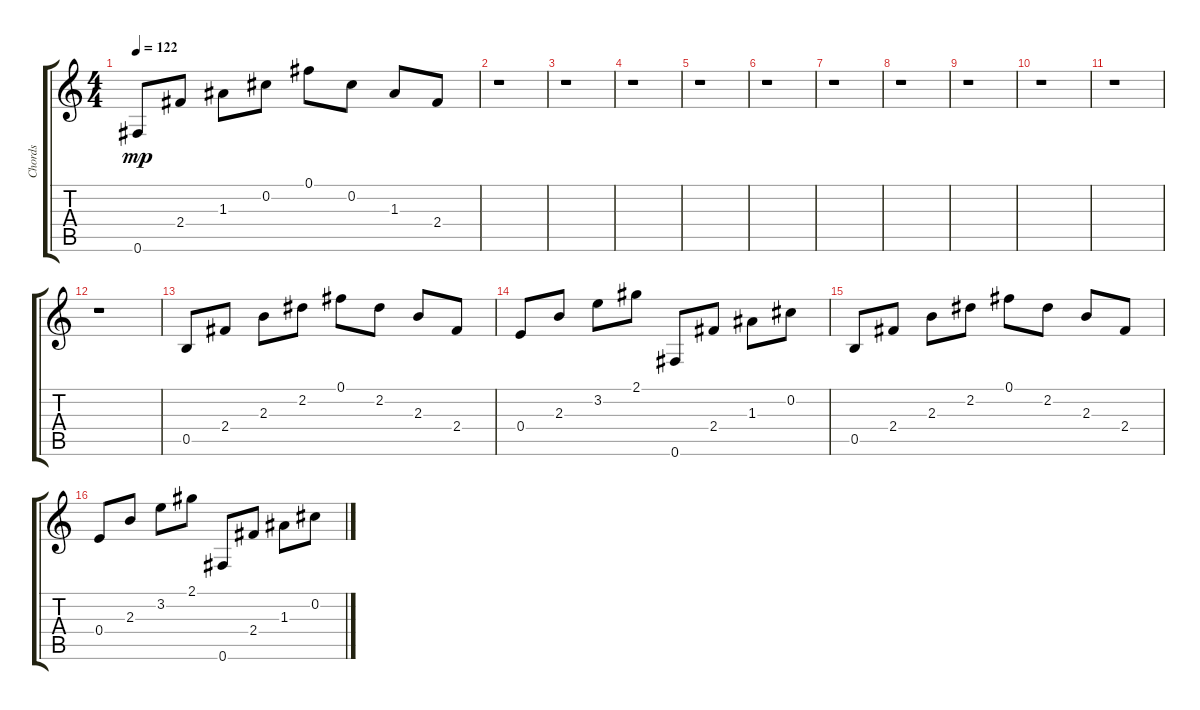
\track ("Chords" "Chords") {instrument acousticguitarsteel}
\staff {score tabs}
\tuning (Gb4 Db4 A3 E3 B2 Gb2) {hide}
\ts (4 4)
\tempo 122
\clef g2
\ks c
0.6.8{dy mp} 2.4.8 1.3.8 0.2.8 0.1.8 0.2.8 1.3.8 2.4.8 |
r.1 |
r.1 |
r.1 |
r.1 |
r.1 |
r.1 |
r.1 |
r.1 |
r.1 |
r.1 |
r.1 |
0.5.8 2.4.8 2.3.8 2.2.8 0.1.8 2.2.8 2.3.8 2.4.8 |
0.4.8 2.3.8 3.2.8 2.1.8 0.6.8 2.4.8 1.3.8 0.2.8 |
0.5.8 2.4.8 2.3.8 2.2.8 0.1.8 2.2.8 2.3.8 2.4.8 |
0.4.8 2.3.8 3.2.8 2.1.8 0.6.8 2.4.8 1.3.8 0.2.8
